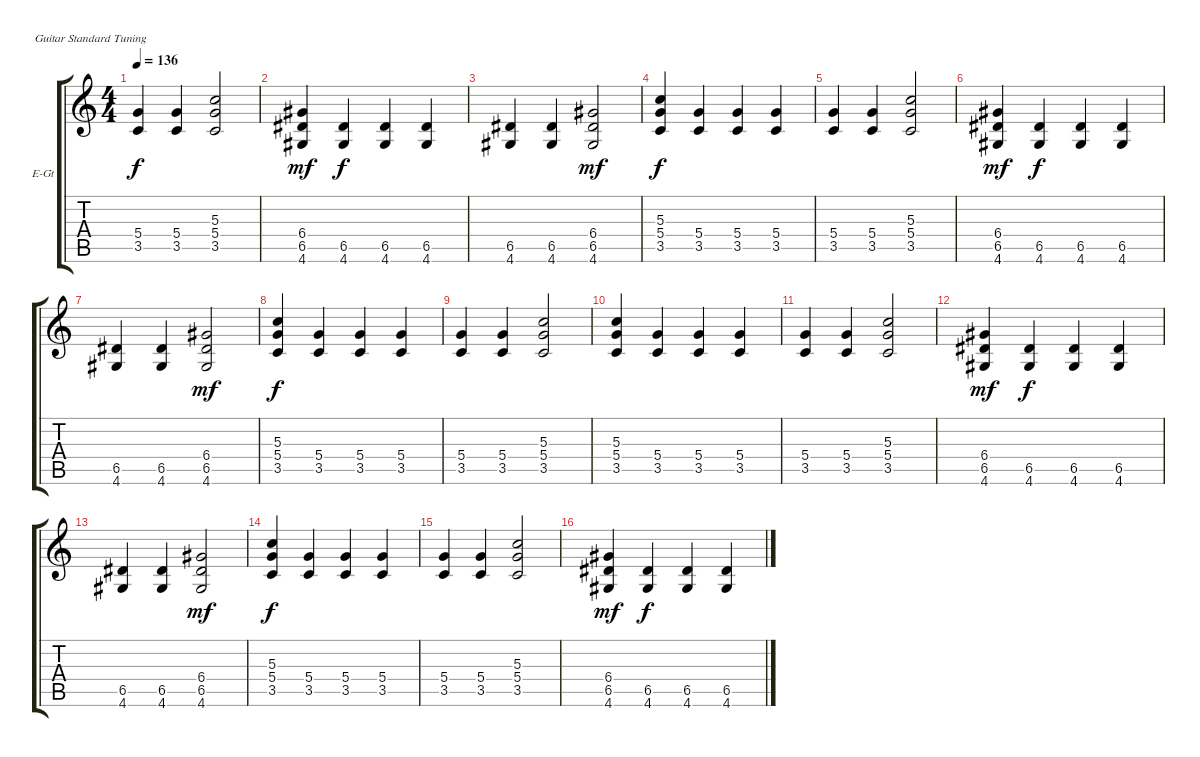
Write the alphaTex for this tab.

\defaultSystemsLayout 4
\bracketExtendMode groupsimilarinstruments
\firstSystemTrackNameOrientation horizontal
\otherSystemsTrackNameOrientation horizontal
\track ("Романов" "E-Gt") {instrument overdrivenguitar}
\staff {score tabs}
\tuning (E4 B3 G3 D3 A2 E2)
\ts (4 4)
\tempo 136
\clef g2
\ks c
(3.5 5.4).4{dy f} (3.5 5.4).4 (5.3 5.4 3.5).2 |
(6.4 6.5 4.6).4{dy mf} (4.6 6.5).4{dy f} (4.6 6.5).4 (4.6 6.5).4 |
(4.6 6.5).4 (4.6 6.5).4 (6.4 6.5 4.6).2{dy mf} |
(5.3 5.4 3.5).4{dy f} (3.5 5.4).4 (3.5 5.4).4 (3.5 5.4).4 |
(3.5 5.4).4 (3.5 5.4).4 (5.3 5.4 3.5).2 |
(6.4 6.5 4.6).4{dy mf} (4.6 6.5).4{dy f} (4.6 6.5).4 (4.6 6.5).4 |
(4.6 6.5).4 (4.6 6.5).4 (6.4 6.5 4.6).2{dy mf} |
(5.3 5.4 3.5).4{dy f} (3.5 5.4).4 (3.5 5.4).4 (3.5 5.4).4 |
(3.5 5.4).4 (3.5 5.4).4 (5.3 5.4 3.5).2 |
(5.3 5.4 3.5).4 (3.5 5.4).4 (3.5 5.4).4 (3.5 5.4).4 |
(3.5 5.4).4 (3.5 5.4).4 (5.3 5.4 3.5).2 |
(6.4 6.5 4.6).4{dy mf} (4.6 6.5).4{dy f} (4.6 6.5).4 (4.6 6.5).4 |
(4.6 6.5).4 (4.6 6.5).4 (6.4 6.5 4.6).2{dy mf} |
(5.3 5.4 3.5).4{dy f} (3.5 5.4).4 (3.5 5.4).4 (3.5 5.4).4 |
(3.5 5.4).4 (3.5 5.4).4 (5.3 5.4 3.5).2 |
(6.4 6.5 4.6).4{dy mf} (4.6 6.5).4{dy f} (4.6 6.5).4 (4.6 6.5).4
